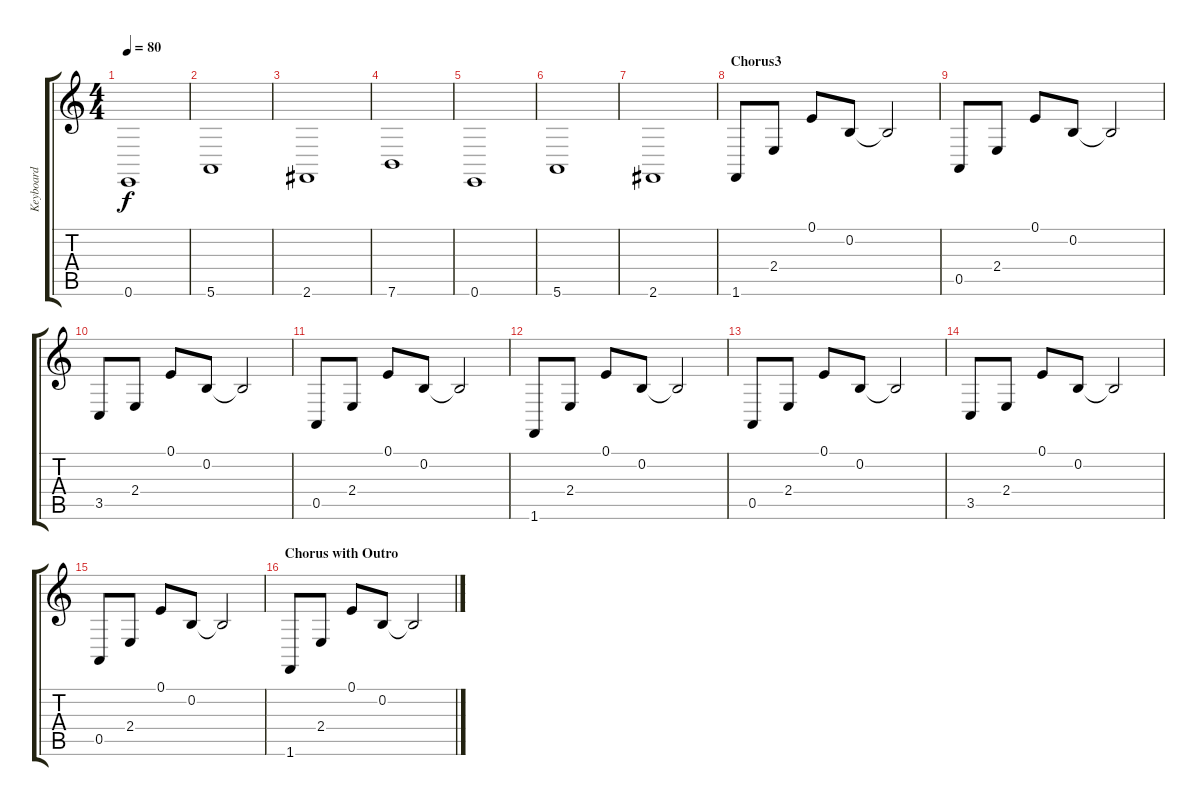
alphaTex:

\track ("Keyboard" "Keyboard") {instrument lead2sawtooth}
\staff {score tabs}
\tuning (E4 B3 G3 D3 A2 E2) {hide}
\ts (4 4)
\tempo 80
\clef g2
\ks c
0.6.1{dy f} |
5.6.1 |
2.6.1 |
7.6.1 |
0.6.1 |
5.6.1 |
2.6.1 |
\section ("" "Chorus3")
1.6.8 2.4.8 0.1.8 0.2.8 0.2{t}.2 |
0.5.8 2.4.8 0.1.8 0.2.8 0.2{t}.2 |
3.5.8 2.4.8 0.1.8 0.2.8 0.2{t}.2 |
0.5.8 2.4.8 0.1.8 0.2.8 0.2{t}.2 |
1.6.8 2.4.8 0.1.8 0.2.8 0.2{t}.2 |
0.5.8 2.4.8 0.1.8 0.2.8 0.2{t}.2 |
3.5.8 2.4.8 0.1.8 0.2.8 0.2{t}.2 |
0.5.8 2.4.8 0.1.8 0.2.8 0.2{t}.2 |
\section ("" "Chorus with Outro")
1.6.8 2.4.8 0.1.8 0.2.8 0.2{t}.2
